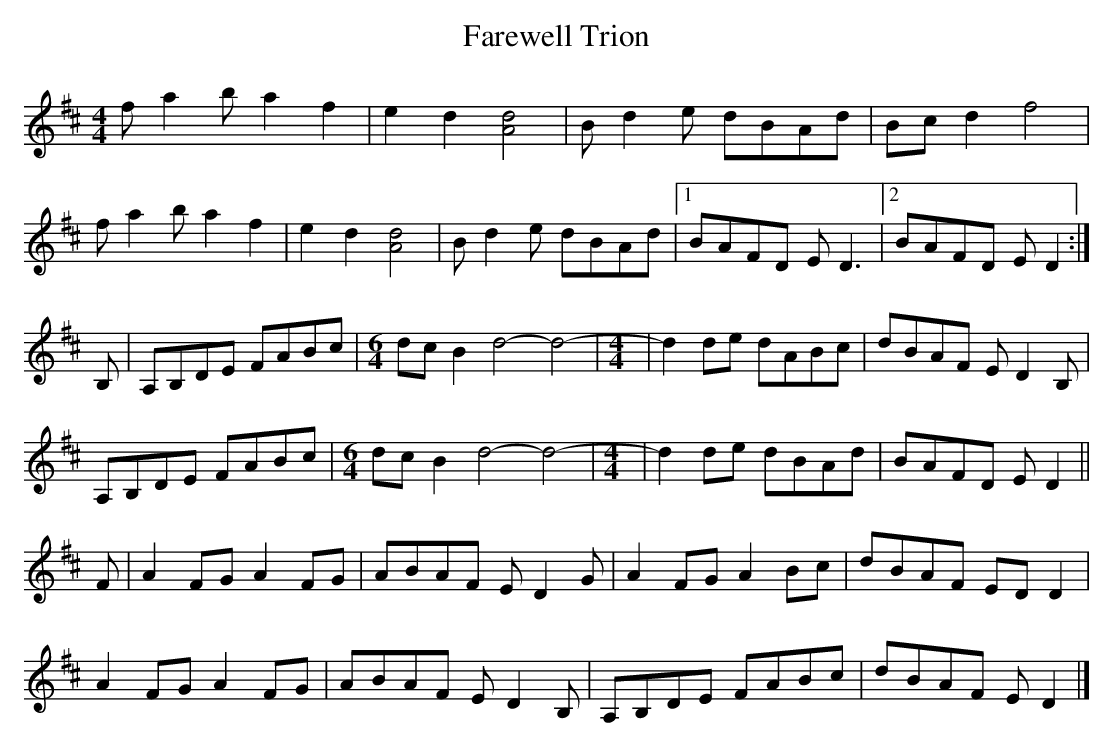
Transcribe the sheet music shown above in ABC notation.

X:1
T:Farewell Trion
M:4/4
K:Dmaj
f a2 b a2f2 | e2d2 [Ad]4 | B d2 e dBAd | Bcd2 f4 |
f a2 b a2f2 | e2d2 [Ad]4 | B d2 e dBAd |1 BAFD ED3 |2 BAFD ED2 :|
B, |\
A,B,DE FABc| [M:6/4] dcB2 d4-d4- | [M:4/4] | d2de dABc | dBAF ED2B, |
A,B,DE FABc| [M:6/4] dcB2 d4-d4- | [M:4/4] | d2de dBAd | BAFD ED2 ||
F|\
A2 FGA2 FG | ABAF ED2G  | A2 FGA2 Bc  | dBAF ED D2 |
A2 FGA2 FG | ABAF ED2B, | A,B,DE FABc | dBAF ED2 |]
